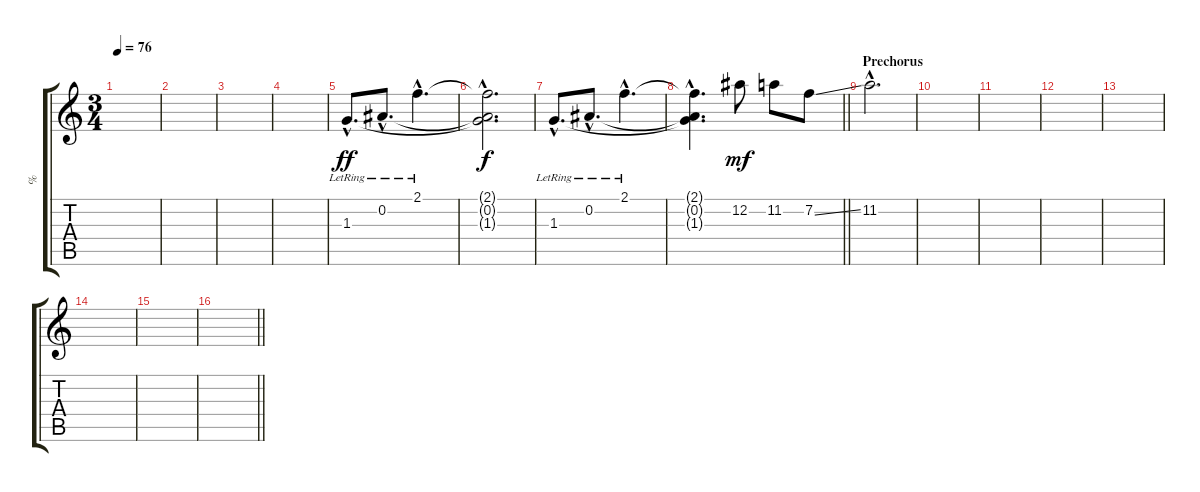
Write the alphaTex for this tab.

\track ("%" "%") {instrument electricguitarclean}
\staff {score tabs}
\tuning (Eb4 Bb3 Gb3 Db3 Ab2 Db2) {hide}
\ts (3 4)
\tempo 76
\clef g2
\ks c
|
|
|
|
1.3{hac lr}.8{d dy ff} 0.2{hac lr}.8{d} 2.1{hac lr}.4{d} |
(2.1{hac t} 0.2{hac t} 1.3{hac t}).2{d dy f} |
1.3{hac lr}.8{d} 0.2{hac lr}.8{d} 2.1{hac lr}.4{d} |
\barLineRight lightlight
(2.1{hac t} 0.2{hac t} 1.3{hac t}).4{d} 12.2.8{dy mf} 11.2.8 7.2{ss}.8 |
\section ("" "Prechorus")
11.2{hac}.2{d volume 12 instrument electricguitarjazz} |
|
|
|
|
|
|
\barLineRight lightlight
